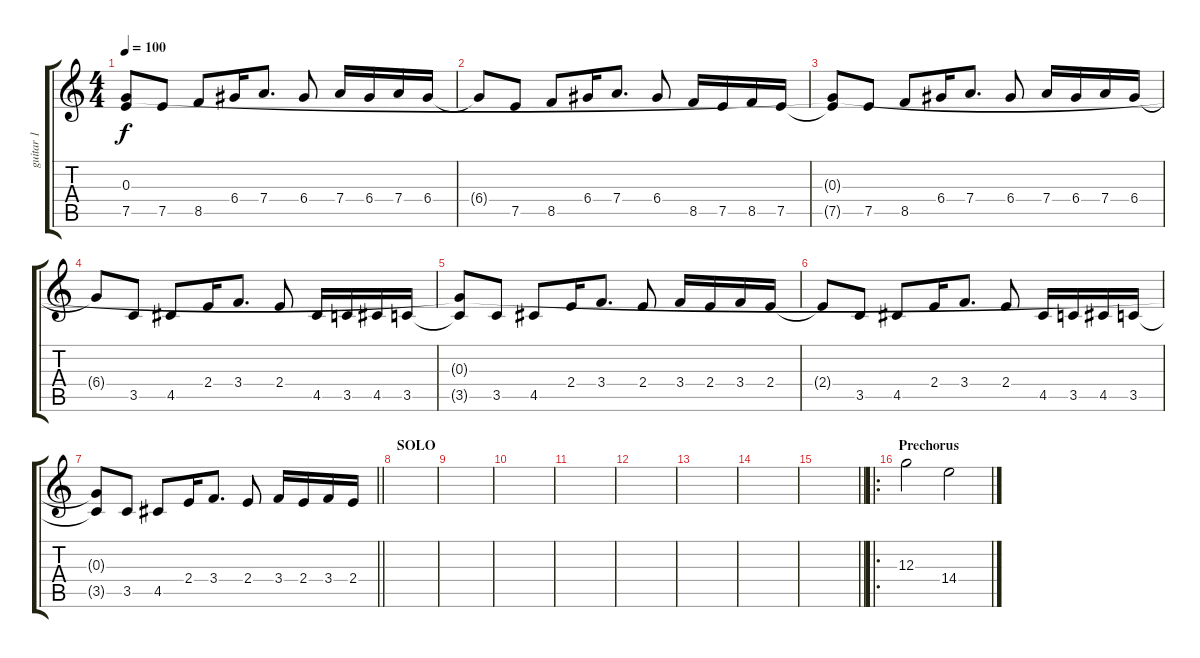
\track ("guitar 1" "guitar 1") {instrument overdrivenguitar}
\staff {score tabs}
\tuning (E4 B3 G3 D3 A2 E2) {hide}
\ts (4 4)
\tempo 100
\clef g2
\ks c
(0.3 7.5{t}).8{dy f} 7.5.8 8.5.8 6.4.16 7.4.8{d} 6.4.8 7.4.16 6.4.16 7.4.16 6.4.16 |
6.4{t}.8 7.5.8 8.5.8 6.4.16 7.4.8{d} 6.4.8 8.5.16 7.5.16 8.5.16 7.5.16 |
(0.3{t} 7.5{t}).8 7.5.8 8.5.8 6.4.16 7.4.8{d} 6.4.8 7.4.16 6.4.16 7.4.16 6.4.16 |
6.4{t}.8 3.5.8 4.5.8 2.4.16 3.4.8{d} 2.4.8 4.5.16 3.5.16 4.5.16 3.5.16 |
(0.3{t} 3.5{t}).8 3.5.8 4.5.8 2.4.16 3.4.8{d} 2.4.8 3.4.16 2.4.16 3.4.16 2.4.16 |
2.4{t}.8 3.5.8 4.5.8 2.4.16 3.4.8{d} 2.4.8 4.5.16 3.5.16 4.5.16 3.5.16 |
\barLineRight lightlight
(0.3{t} 3.5{t}).8 3.5.8 4.5.8 2.4.16 3.4.8{d} 2.4.8 3.4.16 2.4.16 3.4.16 2.4.16 |
\section ("" "SOLO")
|
|
|
|
|
|
|
\barLineRight lightlight
|
\ro
\section ("" "Prechorus")
12.3.2 14.4.2
